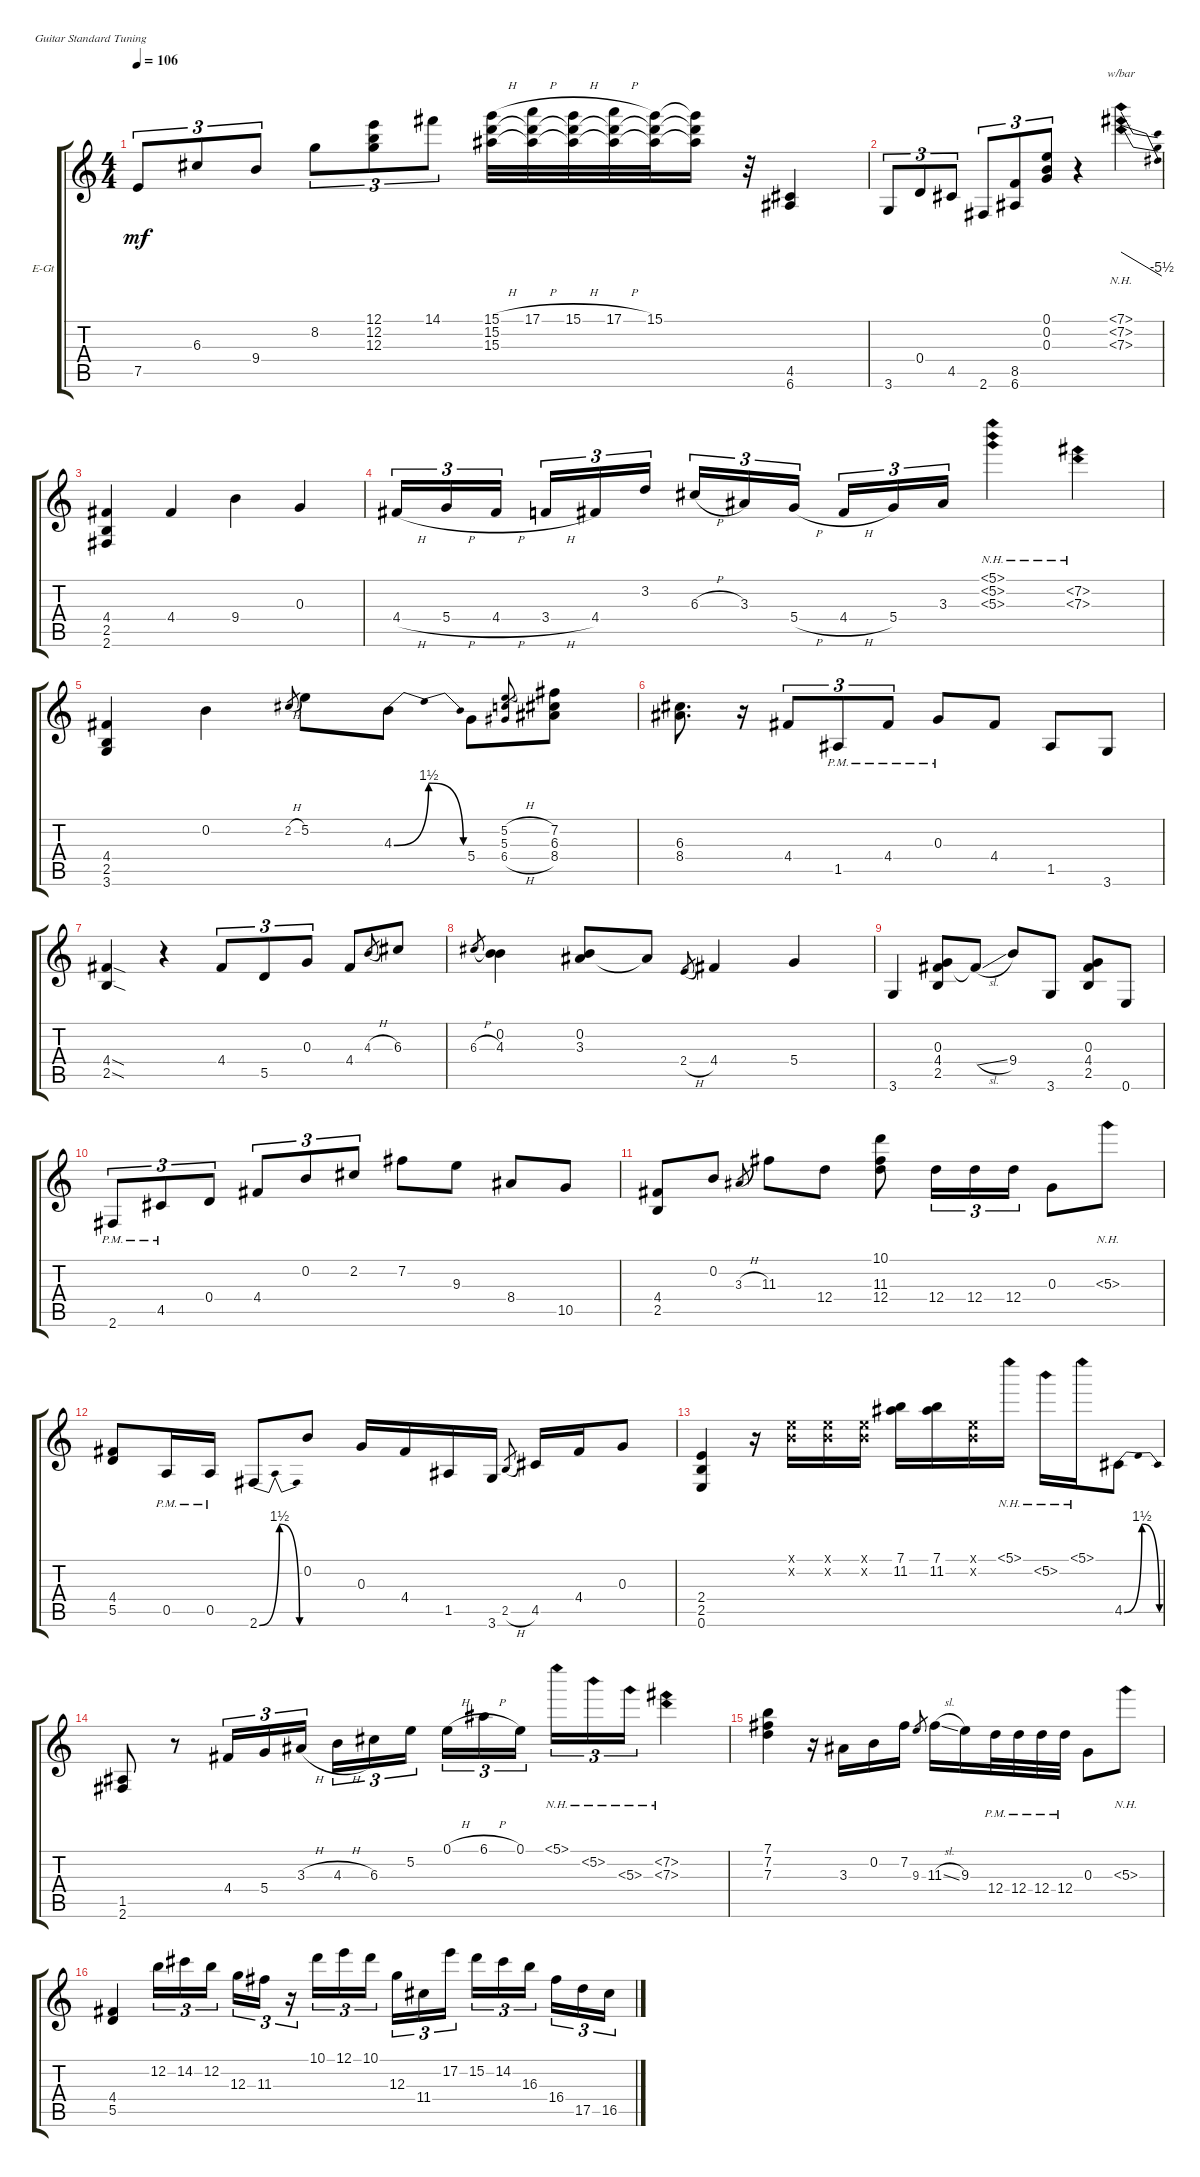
\defaultSystemsLayout 4
\bracketExtendMode groupsimilarinstruments
\firstSystemTrackNameOrientation horizontal
\otherSystemsTrackNameOrientation horizontal
\track ("Electric Guitar" "E-Gt") {instrument electricguitarclean}
\staff {score tabs}
\tuning (E4 B3 G3 D3 A2 E2)
\ts (4 4)
\tempo 106
\clef g2
\ks c
7.5.8{tu (3 2) dy mf} 6.3.8{tu (3 2)} 9.4.8{tu (3 2)} 8.2.8{tu (3 2)} (12.3 12.2 12.1).8{tu (3 2)} 14.1.8{tu (3 2)} (15.3 15.2 15.1{h}).32 (17.1{h} 15.2{t} 15.3{t}).32 (15.1{h} 15.2{t} 15.3{t}).32 (17.1{h} 15.2{t} 15.3{t}).32 (15.1 15.2{t} 15.3{t}).32 (15.1{t} 15.2{t} 15.3{t}).16 r.32 (6.6 4.5).4 |
3.6.8{tu (3 2)} 0.4.8{tu (3 2)} 4.5.8{tu (3 2)} 2.6.8{tu (3 2)} (6.6 8.5).8{tu (3 2)} (0.3 0.2 0.1).8{tu (3 2)} r.4 (7.3{nh} 7.2{nh} 7.1{nh}).4{tbe (dive default 0 0 59.4 -22)} |
(2.6 2.5 4.4).4 4.4.4 9.4.4 0.3.4 |
4.4{h}.16{tu (3 2)} 5.4{h}.16{tu (3 2)} 4.4{h}.16{tu (3 2)} 3.4{h}.16{tu (3 2)} 4.4.16{tu (3 2)} 3.2.16{tu (3 2)} 6.3{h}.16{tu (3 2)} 3.3.16{tu (3 2)} 5.4{h}.16{tu (3 2)} 4.4{h}.16{tu (3 2)} 5.4.16{tu (3 2)} 3.3.16{tu (3 2)} (5.3{nh} 5.2{nh} 5.1{nh}).4 (7.3{nh} 7.2{nh}).4 |
(2.5 3.6 4.4).4 0.2.4 2.2{h}.8{gr} 5.2.8 4.3{be (bendrelease 0 0 10.799999999999999 6 11.4 6 30 0)}.8 5.4.8 (6.4{h} 5.3{h} 5.2{h}).8{gr} (8.4 6.3 7.2).8 |
(8.4 6.3).8{d} r.16 4.4.8{tu (3 2)} 1.5{pm}.8{tu (3 2)} 4.4{pm}.8{tu (3 2)} 0.3{pm}.8 4.4.8 1.5.8 3.6.8 |
(2.5{sod} 4.4{sod}).4 r.4 4.4.8{tu (3 2)} 5.5.8{tu (3 2)} 0.3.8{tu (3 2)} 4.4.8 4.3{h}.8{gr} 6.3.8 |
6.3{h}.8{gr} (4.3 0.2).4 (3.3 0.2).8 3.3{t}.8 2.4{h}.8{gr} 4.4.4 5.4.4 |
3.6.4 (2.5 4.4 0.3).8 4.4{sl t}.8 9.4.8 3.6.8 (2.5 4.4 0.3).8 0.6.8 |
2.6{pm}.8{tu (3 2)} 4.5{pm}.8{tu (3 2)} 0.4.8{tu (3 2)} 4.4.8{tu (3 2)} 0.2.8{tu (3 2)} 2.2.8{tu (3 2)} 7.2.8 9.3.8 8.4.8 10.5.8 |
(2.5 4.4).8 0.2.8 3.3{h}.8{gr} 11.3.8 12.4.8 (12.4 11.3 10.1).8 12.4.16{tu (3 2)} 12.4.16{tu (3 2)} 12.4.16{tu (3 2)} 0.3.8 5.3{nh}.8 |
(4.4 5.5).8 0.5{pm}.16 0.5{pm}.16 2.6{be (bendrelease 0 0 10.799999999999999 6 20.4 6 30 0)}.8 0.2.8 0.3.16 4.4.16 1.5.16 3.6.16 2.5{h}.8{gr} 4.5.16 4.4.16 0.3.8 |
(0.6 2.5 2.4).4 r.16 (0.2{x} 0.1{x}).16 (0.1{x} 0.2{x}).16 (0.2{x} 0.1{x}).16 (7.1 11.2).16 (7.1 11.2).16 (0.2{x} 0.1{x}).16 5.1{nh}.16 5.2{nh}.16 5.1{nh}.16 4.5{be (bendrelease 0 0 20.4 6 20.4 6 30 0)}.8 |
(1.5 2.6).8 r.8 4.4.16{tu (3 2)} 5.4.16{tu (3 2)} 3.3{h}.16{tu (3 2)} 4.3{h}.16{tu (3 2)} 6.3.16{tu (3 2)} 5.2.16{tu (3 2)} 0.1{h}.16{tu (3 2)} 6.1{h}.16{tu (3 2)} 0.1.16{tu (3 2)} 5.1{nh}.16{tu (3 2)} 5.2{nh}.16{tu (3 2)} 5.3{nh}.16{tu (3 2)} (7.3{nh} 7.2{nh}).4 |
(7.3 7.2 7.1).4 r.16 3.3.16 0.2.16 7.2.16 9.3.8{gr} 11.3{sl}.16 9.3.16 12.4{pm}.32 12.4{pm}.32 12.4{pm}.32 12.4{pm}.32 0.3.8 5.3{nh}.8 |
(5.5 4.4).4 12.2.16{tu (3 2)} 14.2.16{tu (3 2)} 12.2.16{tu (3 2)} 12.3.16{tu (3 2)} 11.3.16{tu (3 2)} r.16{tu (3 2)} 10.1.16{tu (3 2)} 12.1.16{tu (3 2)} 10.1.16{tu (3 2)} 12.3.16{tu (3 2)} 11.4.16{tu (3 2)} 17.2.16{tu (3 2)} 15.2.16{tu (3 2)} 14.2.16{tu (3 2)} 16.3.16{tu (3 2)} 16.4.16{tu (3 2)} 17.5.16{tu (3 2)} 16.5.16{tu (3 2)}
